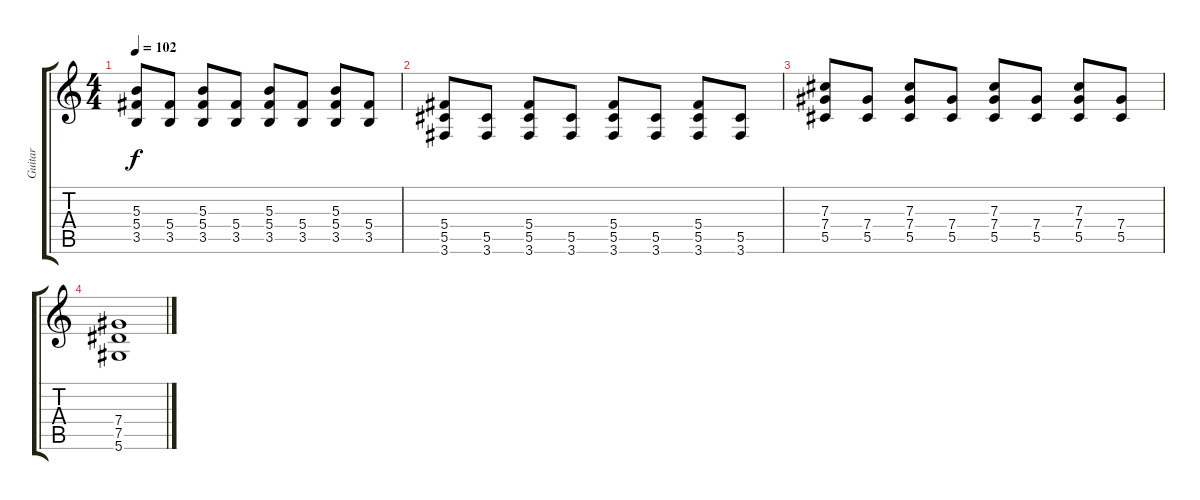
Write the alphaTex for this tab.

\track ("Guitar" "Guitar") {instrument overdrivenguitar}
\staff {score tabs}
\tuning (Eb4 Bb3 Gb3 Db3 Ab2 Eb2) {hide}
\ts (4 4)
\tempo 102
\clef g2
\ks c
(5.3 5.4 3.5).8{dy f} (5.4 3.5).8 (5.3 5.4 3.5).8 (5.4 3.5).8 (5.3 5.4 3.5).8 (5.4 3.5).8 (5.3 5.4 3.5).8 (5.4 3.5).8 |
(5.4 5.5 3.6).8 (5.5 3.6).8 (5.4 5.5 3.6).8 (5.5 3.6).8 (5.4 5.5 3.6).8 (5.5 3.6).8 (5.4 5.5 3.6).8 (5.5 3.6).8 |
(7.3 7.4 5.5).8 (7.4 5.5).8 (7.3 7.4 5.5).8 (7.4 5.5).8 (7.3 7.4 5.5).8 (7.4 5.5).8 (7.3 7.4 5.5).8 (7.4 5.5).8 |
(7.4 7.5 5.6).1
